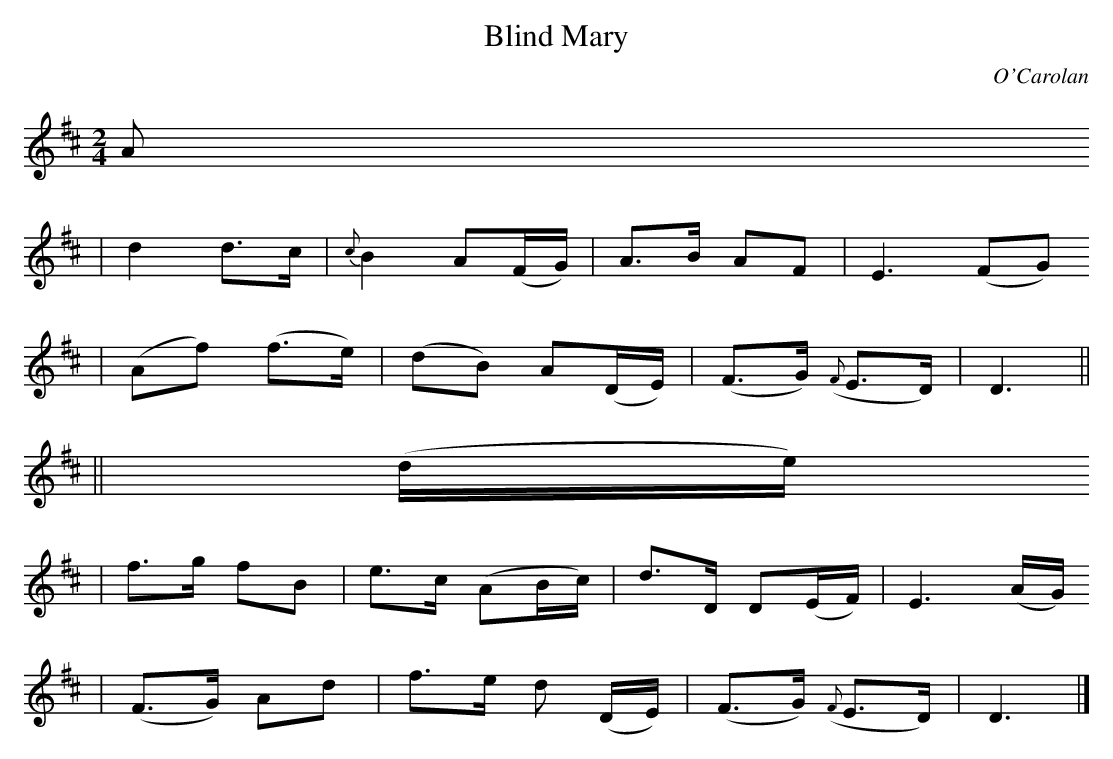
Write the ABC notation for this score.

X:1
T: Blind Mary
C: O'Carolan
M: 2/4
L: 1/8
K: D
A
| d2 d>c | {c}B2 A(F/G/) | A>B AF | E3 (FG)
| (Af) (f>e) | (dB) A(D/E/) | (F>G) ({F}E>D) | D3 ||
|| (d/e/)
| f>g fB | e>c (AB/c/) | d>D D(E/F/) | E3 (A/G/)
| (F>G) Ad | f>e d (D/E/) | (F>G) ({F}E>D) | D3 |]
